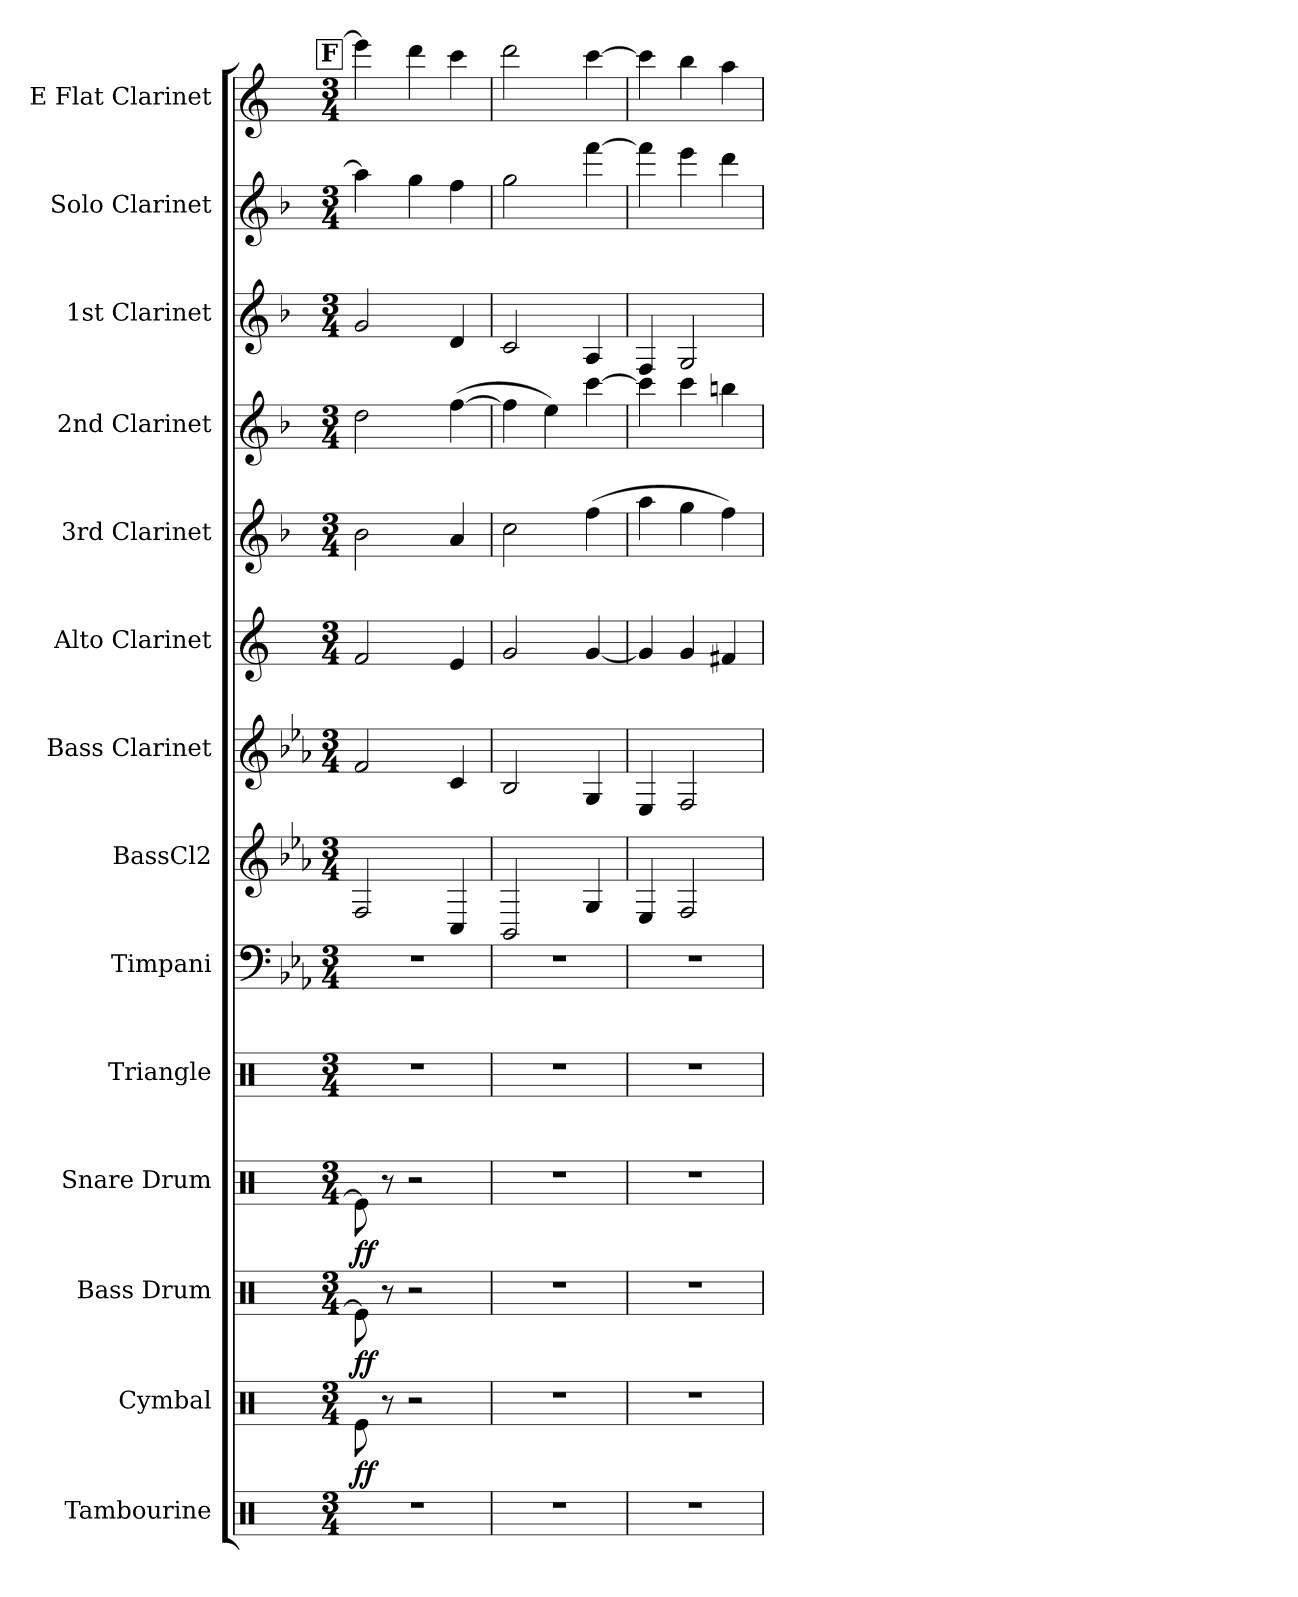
**kern	**kern	**dynam	**kern	**dynam	**kern	**dynam	**kern	**kern	**kern	**kern	**kern	**kern	**kern	**kern	**kern	**kern
*part14	*part13	*part13	*part12	*part12	*part11	*part11	*part10	*part9	*part8	*part7	*part6	*part5	*part4	*part3	*part2	*part1
*staff14	*staff13	*staff13	*staff12	*staff12	*staff11	*staff11	*staff10	*staff9	*staff8	*staff7	*staff6	*staff5	*staff4	*staff3	*staff2	*staff1
*I"Tambourine	*I"Cymbal	*	*I"Bass Drum	*	*I"Snare Drum	*	*I"Triangle	*I"Timpani	*I"BassCl2	*I"Bass Clarinet	*I"Alto Clarinet	*I"3rd Clarinet	*I"2nd Clarinet	*I"1st Clarinet	*I"Solo Clarinet	*I"E Flat Clarinet
*I'Tamb.	*I'Cym.	*	*I'B. Dr.	*	*I'Sn. Dr.	*	*I'Trgl.	*I'Timp.	*I'B. Cl2	*I'B. Cl.	*I'A. Cl.	*I'3rdCl.	*I'2nd Cl.	*I'1stCl.	*I'SoloCl.	*
*clefX	*clefX	*	*clefX	*	*clefX	*	*clefX	*clefF4	*clefG2	*clefG2	*clefG2	*clefG2	*clefG2	*clefG2	*clefG2	*clefG2
*	*	*	*	*	*	*	*	*	*ITrd8c14	*ITrd8c14	*ITrd5c9	*ITrd1c2	*ITrd1c2	*ITrd1c2	*ITrd1c2	*ITrd-2c-3
*k[]	*k[]	*	*k[]	*	*k[]	*	*k[]	*k[b-e-a-]	*k[b-e-a-]	*k[b-e-a-]	*k[b-e-a-]	*k[b-e-a-]	*k[b-e-a-]	*k[b-e-a-]	*k[b-e-a-]	*k[b-e-a-]
*M3/4	*M3/4	*	*M3/4	*	*M3/4	*	*M3/4	*M3/4	*M3/4	*M3/4	*M3/4	*M3/4	*M3/4	*M3/4	*M3/4	*M3/4
*MM78	*MM78	*	*MM78	*	*MM78	*	*MM78	*MM78	*MM78	*MM78	*MM78	*MM78	*MM78	*MM78	*MM78	*MM78
!!LO:REH:place=s1:a:B:fs=15.15:t=F
=114	=114	=114	=114	=114	=114	=114	=114	=114	=114	=114	=114	=114	=114	=114	=114	=114
!	!	!LO:DY:b	!	!LO:DY:b	!	!LO:DY:b	!	!	!	!	!	!	!	!	!	!
2.r	8Re\	ff	8Re\]	ff	8Re\]	ff	2.r	2.r	2FF/	2F/	2A-/	2a-\	2cc\	2f/	4gg\]	4ggg\]
.	8r	.	8r	.	8r	.	.	.	.	.	.	.	.	.	.	.
.	2r	.	2r	.	2r	.	.	.	.	.	.	.	.	.	4ff\	4fff\
.	.	.	.	.	.	.	.	.	4CC/	4C/	4G/	4g/	([4ee-\	4c/	4ee-\	4eee-\
=115	=115	=115	=115	=115	=115	=115	=115	=115	=115	=115	=115	=115	=115	=115	=115	=115
2.r	2.r	.	2.r	.	2.r	.	2.r	2.r	2BBB-/	2BB-/	2B-/	2b-\	4ee-\]	2B-/	2ff\	2fff\
.	.	.	.	.	.	.	.	.	.	.	.	.	4dd\)	.	.	.
.	.	.	.	.	.	.	.	.	4GG/	4GG/	[4B-/	(4ee-\	[4bb-\	4G/	[4eee-\	[4eee-\
=116	=116	=116	=116	=116	=116	=116	=116	=116	=116	=116	=116	=116	=116	=116	=116	=116
2.r	2.r	.	2.r	.	2.r	.	2.r	2.r	4EE-/	4EE-/	4B-/]	4gg\	4bb-\]	4E-/	4eee-\]	4eee-\]
.	.	.	.	.	.	.	.	.	2FF/	2FF/	4B-/	4ff\	4bb-\	2F/	4ddd\	4ddd\
.	.	.	.	.	.	.	.	.	.	.	4An/	4ee-\)	4aan\	.	4ccc\	4ccc\
=	=	=	=	=	=	=	=	=	=	=	=	=	=	=	=	=
*-	*-	*-	*-	*-	*-	*-	*-	*-	*-	*-	*-	*-	*-	*-	*-	*-
